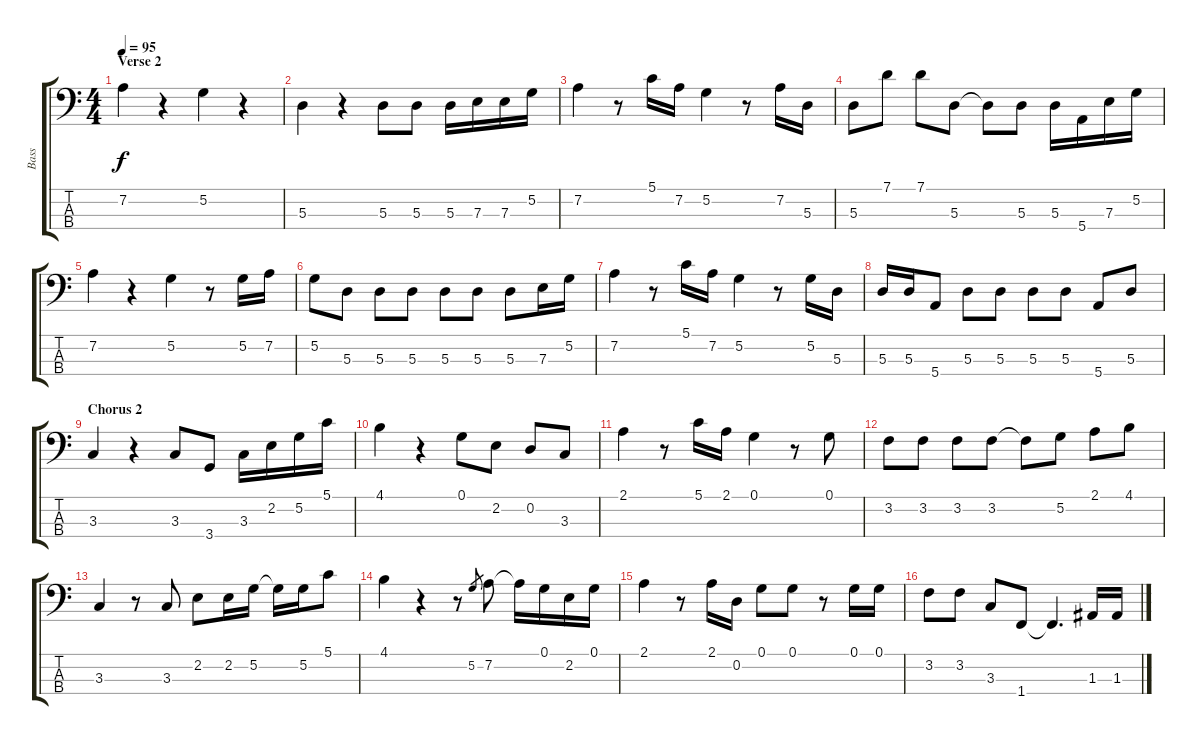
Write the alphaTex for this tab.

\track ("Bass" "Bass") {instrument electricbassfinger}
\staff {score tabs}
\tuning (G2 D2 A1 E1) {hide}
\ts (4 4)
\section ("" "Verse 2")
\tempo 95
\clef f4
\ks c
7.2.4{dy f} r.4 5.2.4 r.4 |
5.3.4 r.4 5.3.8 5.3.8 5.3.16 7.3.16 7.3.16 5.2.16 |
7.2.4 r.8 5.1.16 7.2.16 5.2.4 r.8 7.2.16 5.3.16 |
5.3.8 7.1.8 7.1.8 5.3.8 5.3{t}.8 5.3.8 5.3.16 5.4.16 7.3.16 5.2.16 |
7.2.4 r.4 5.2.4 r.8 5.2.16 7.2.16 |
5.2.8 5.3.8 5.3.8 5.3.8 5.3.8 5.3.8 5.3.8 7.3.16 5.2.16 |
7.2.4 r.8 5.1.16 7.2.16 5.2.4 r.8 5.2.16 5.3.16 |
5.3.16 5.3.16 5.4.8 5.3.8 5.3.8 5.3.8 5.3.8 5.4.8 5.3.8 |
\section ("" "Chorus 2")
3.3.4 r.4 3.3.8 3.4.8 3.3.16 2.2.16 5.2.16 5.1.16 |
4.1.4 r.4 0.1.8 2.2.8 0.2.8 3.3.8 |
2.1.4 r.8 5.1.16 2.1.16 0.1.4 r.8 0.1.8 |
3.2.8 3.2.8 3.2.8 3.2.8 3.2{t}.8 5.2.8 2.1.8 4.1.8 |
3.3.4 r.8 3.3.8 2.2.8 2.2.16 5.2.16 5.2{t}.16 5.2.16 5.1.8 |
4.1.4 r.4 r.8 5.2.8{gr} 7.2.8 7.2{t}.16 0.1.16 2.2.16 0.1.16 |
2.1.4 r.8 2.1.16 0.2.16 0.1.8 0.1.8 r.8 0.1.16 0.1.16 |
3.2.8 3.2.8 3.3.8 1.4.8 1.4{t}.4{d} 1.3.16 1.3.16
